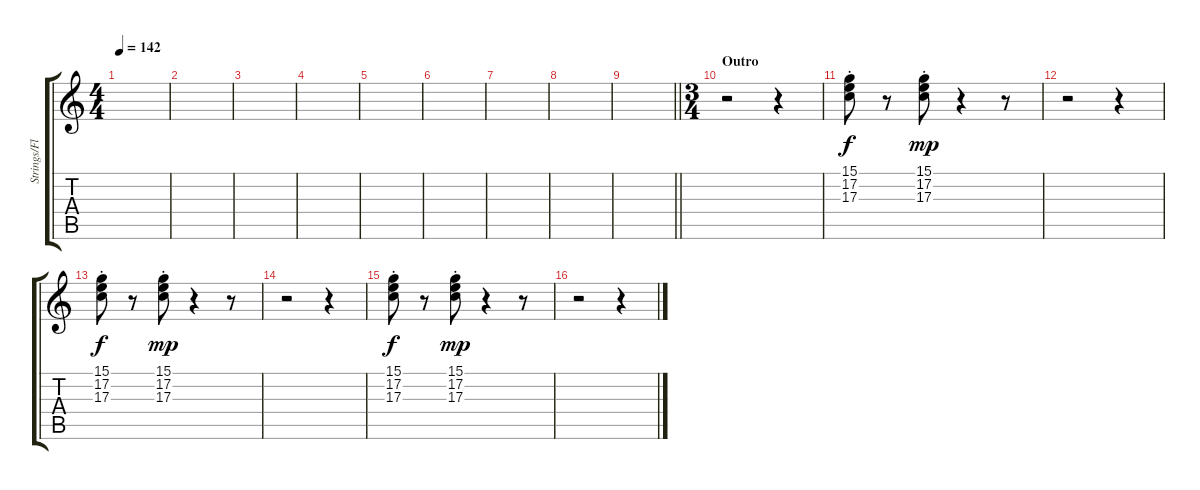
\track ("Strings/Flute" "Strings/Fl") {instrument electricgrandpiano}
\staff {score tabs}
\tuning (E4 B3 G3 D3 A2 E2) {hide}
\ts (4 4)
\tempo 142
\clef g2
\ks c
|
|
|
|
|
|
|
|
\barLineRight lightlight
|
\ts (3 4)
\section ("" "Outro")
r.2{volume 10 instrument oboe} r.4 |
(15.1{st} 17.2{st} 17.3{st}).8 r.8 (15.1{st} 17.2{st} 17.3{st}).8{dy mp} r.4 r.8 |
r.2 r.4 |
(15.1{st} 17.2{st} 17.3{st}).8{dy f} r.8 (15.1{st} 17.2{st} 17.3{st}).8{dy mp} r.4 r.8 |
r.2 r.4 |
(15.1{st} 17.2{st} 17.3{st}).8{dy f} r.8 (15.1{st} 17.2{st} 17.3{st}).8{dy mp} r.4 r.8 |
r.2 r.4
